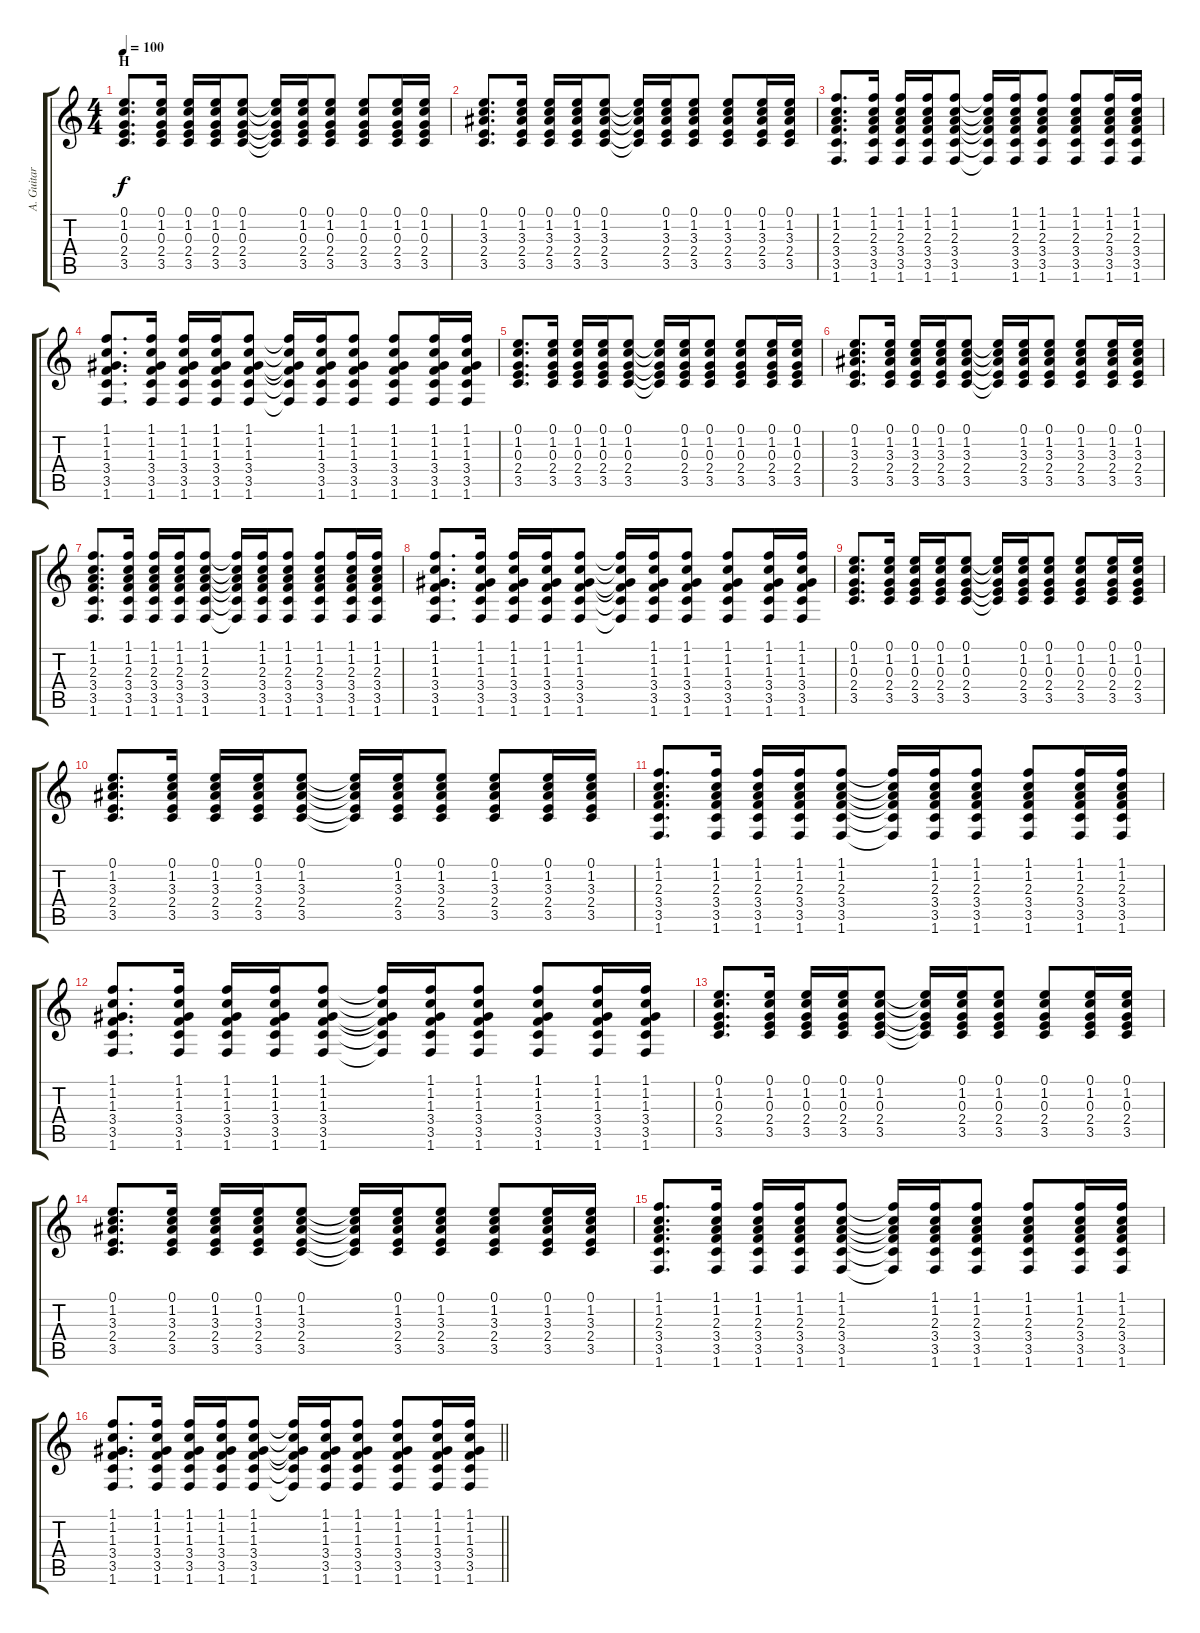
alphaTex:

\track ("A. Guitar" "A. Guitar") {instrument acousticguitarsteel}
\staff {score tabs}
\tuning (E4 B3 G3 D3 A2 E2) {hide}
\ts (4 4)
\section ("" "H")
\tempo 100
\clef g2
\ks c
(0.1 1.2 0.3 2.4 3.5).8{d dy f} (0.1 1.2 0.3 2.4 3.5).16 (0.1 1.2 0.3 2.4 3.5).16 (0.1 1.2 0.3 2.4 3.5).16 (0.1 1.2 0.3 2.4 3.5).8 (0.1{t} 1.2{t} 0.3{t} 2.4{t} 3.5{t}).16 (0.1 1.2 0.3 2.4 3.5).16 (0.1 1.2 0.3 2.4 3.5).8 (0.1 1.2 0.3 2.4 3.5).8 (0.1 1.2 0.3 2.4 3.5).16 (0.1 1.2 0.3 2.4 3.5).16 |
(0.1 1.2 3.3 2.4 3.5).8{d} (0.1 1.2 3.3 2.4 3.5).16 (0.1 1.2 3.3 2.4 3.5).16 (0.1 1.2 3.3 2.4 3.5).16 (0.1 1.2 3.3 2.4 3.5).8 (0.1{t} 1.2{t} 3.3{t} 2.4{t} 3.5{t}).16 (0.1 1.2 3.3 2.4 3.5).16 (0.1 1.2 3.3 2.4 3.5).8 (0.1 1.2 3.3 2.4 3.5).8 (0.1 1.2 3.3 2.4 3.5).16 (0.1 1.2 3.3 2.4 3.5).16 |
(1.1 1.2 2.3 3.4 3.5 1.6).8{d} (1.1 1.2 2.3 3.4 3.5 1.6).16 (1.1 1.2 2.3 3.4 3.5 1.6).16 (1.1 1.2 2.3 3.4 3.5 1.6).16 (1.1 1.2 2.3 3.4 3.5 1.6).8 (1.1{t} 1.2{t} 2.3{t} 3.4{t} 3.5{t} 1.6{t}).16 (1.1 1.2 2.3 3.4 3.5 1.6).16 (1.1 1.2 2.3 3.4 3.5 1.6).8 (1.1 1.2 2.3 3.4 3.5 1.6).8 (1.1 1.2 2.3 3.4 3.5 1.6).16 (1.1 1.2 2.3 3.4 3.5 1.6).16 |
(1.1 1.2 1.3 3.4 3.5 1.6).8{d} (1.1 1.2 1.3 3.4 3.5 1.6).16 (1.1 1.2 1.3 3.4 3.5 1.6).16 (1.1 1.2 1.3 3.4 3.5 1.6).16 (1.1 1.2 1.3 3.4 3.5 1.6).8 (1.1{t} 1.2{t} 1.3{t} 3.4{t} 3.5{t} 1.6{t}).16 (1.1 1.2 1.3 3.4 3.5 1.6).16 (1.1 1.2 1.3 3.4 3.5 1.6).8 (1.1 1.2 1.3 3.4 3.5 1.6).8 (1.1 1.2 1.3 3.4 3.5 1.6).16 (1.1 1.2 1.3 3.4 3.5 1.6).16 |
(0.1 1.2 0.3 2.4 3.5).8{d} (0.1 1.2 0.3 2.4 3.5).16 (0.1 1.2 0.3 2.4 3.5).16 (0.1 1.2 0.3 2.4 3.5).16 (0.1 1.2 0.3 2.4 3.5).8 (0.1{t} 1.2{t} 0.3{t} 2.4{t} 3.5{t}).16 (0.1 1.2 0.3 2.4 3.5).16 (0.1 1.2 0.3 2.4 3.5).8 (0.1 1.2 0.3 2.4 3.5).8 (0.1 1.2 0.3 2.4 3.5).16 (0.1 1.2 0.3 2.4 3.5).16 |
(0.1 1.2 3.3 2.4 3.5).8{d} (0.1 1.2 3.3 2.4 3.5).16 (0.1 1.2 3.3 2.4 3.5).16 (0.1 1.2 3.3 2.4 3.5).16 (0.1 1.2 3.3 2.4 3.5).8 (0.1{t} 1.2{t} 3.3{t} 2.4{t} 3.5{t}).16 (0.1 1.2 3.3 2.4 3.5).16 (0.1 1.2 3.3 2.4 3.5).8 (0.1 1.2 3.3 2.4 3.5).8 (0.1 1.2 3.3 2.4 3.5).16 (0.1 1.2 3.3 2.4 3.5).16 |
(1.1 1.2 2.3 3.4 3.5 1.6).8{d} (1.1 1.2 2.3 3.4 3.5 1.6).16 (1.1 1.2 2.3 3.4 3.5 1.6).16 (1.1 1.2 2.3 3.4 3.5 1.6).16 (1.1 1.2 2.3 3.4 3.5 1.6).8 (1.1{t} 1.2{t} 2.3{t} 3.4{t} 3.5{t} 1.6{t}).16 (1.1 1.2 2.3 3.4 3.5 1.6).16 (1.1 1.2 2.3 3.4 3.5 1.6).8 (1.1 1.2 2.3 3.4 3.5 1.6).8 (1.1 1.2 2.3 3.4 3.5 1.6).16 (1.1 1.2 2.3 3.4 3.5 1.6).16 |
(1.1 1.2 1.3 3.4 3.5 1.6).8{d} (1.1 1.2 1.3 3.4 3.5 1.6).16 (1.1 1.2 1.3 3.4 3.5 1.6).16 (1.1 1.2 1.3 3.4 3.5 1.6).16 (1.1 1.2 1.3 3.4 3.5 1.6).8 (1.1{t} 1.2{t} 1.3{t} 3.4{t} 3.5{t} 1.6{t}).16 (1.1 1.2 1.3 3.4 3.5 1.6).16 (1.1 1.2 1.3 3.4 3.5 1.6).8 (1.1 1.2 1.3 3.4 3.5 1.6).8 (1.1 1.2 1.3 3.4 3.5 1.6).16 (1.1 1.2 1.3 3.4 3.5 1.6).16 |
(0.1 1.2 0.3 2.4 3.5).8{d} (0.1 1.2 0.3 2.4 3.5).16 (0.1 1.2 0.3 2.4 3.5).16 (0.1 1.2 0.3 2.4 3.5).16 (0.1 1.2 0.3 2.4 3.5).8 (0.1{t} 1.2{t} 0.3{t} 2.4{t} 3.5{t}).16 (0.1 1.2 0.3 2.4 3.5).16 (0.1 1.2 0.3 2.4 3.5).8 (0.1 1.2 0.3 2.4 3.5).8 (0.1 1.2 0.3 2.4 3.5).16 (0.1 1.2 0.3 2.4 3.5).16 |
(0.1 1.2 3.3 2.4 3.5).8{d} (0.1 1.2 3.3 2.4 3.5).16 (0.1 1.2 3.3 2.4 3.5).16 (0.1 1.2 3.3 2.4 3.5).16 (0.1 1.2 3.3 2.4 3.5).8 (0.1{t} 1.2{t} 3.3{t} 2.4{t} 3.5{t}).16 (0.1 1.2 3.3 2.4 3.5).16 (0.1 1.2 3.3 2.4 3.5).8 (0.1 1.2 3.3 2.4 3.5).8 (0.1 1.2 3.3 2.4 3.5).16 (0.1 1.2 3.3 2.4 3.5).16 |
(1.1 1.2 2.3 3.4 3.5 1.6).8{d} (1.1 1.2 2.3 3.4 3.5 1.6).16 (1.1 1.2 2.3 3.4 3.5 1.6).16 (1.1 1.2 2.3 3.4 3.5 1.6).16 (1.1 1.2 2.3 3.4 3.5 1.6).8 (1.1{t} 1.2{t} 2.3{t} 3.4{t} 3.5{t} 1.6{t}).16 (1.1 1.2 2.3 3.4 3.5 1.6).16 (1.1 1.2 2.3 3.4 3.5 1.6).8 (1.1 1.2 2.3 3.4 3.5 1.6).8 (1.1 1.2 2.3 3.4 3.5 1.6).16 (1.1 1.2 2.3 3.4 3.5 1.6).16 |
(1.1 1.2 1.3 3.4 3.5 1.6).8{d} (1.1 1.2 1.3 3.4 3.5 1.6).16 (1.1 1.2 1.3 3.4 3.5 1.6).16 (1.1 1.2 1.3 3.4 3.5 1.6).16 (1.1 1.2 1.3 3.4 3.5 1.6).8 (1.1{t} 1.2{t} 1.3{t} 3.4{t} 3.5{t} 1.6{t}).16 (1.1 1.2 1.3 3.4 3.5 1.6).16 (1.1 1.2 1.3 3.4 3.5 1.6).8 (1.1 1.2 1.3 3.4 3.5 1.6).8 (1.1 1.2 1.3 3.4 3.5 1.6).16 (1.1 1.2 1.3 3.4 3.5 1.6).16 |
(0.1 1.2 0.3 2.4 3.5).8{d} (0.1 1.2 0.3 2.4 3.5).16 (0.1 1.2 0.3 2.4 3.5).16 (0.1 1.2 0.3 2.4 3.5).16 (0.1 1.2 0.3 2.4 3.5).8 (0.1{t} 1.2{t} 0.3{t} 2.4{t} 3.5{t}).16 (0.1 1.2 0.3 2.4 3.5).16 (0.1 1.2 0.3 2.4 3.5).8 (0.1 1.2 0.3 2.4 3.5).8 (0.1 1.2 0.3 2.4 3.5).16 (0.1 1.2 0.3 2.4 3.5).16 |
(0.1 1.2 3.3 2.4 3.5).8{d} (0.1 1.2 3.3 2.4 3.5).16 (0.1 1.2 3.3 2.4 3.5).16 (0.1 1.2 3.3 2.4 3.5).16 (0.1 1.2 3.3 2.4 3.5).8 (0.1{t} 1.2{t} 3.3{t} 2.4{t} 3.5{t}).16 (0.1 1.2 3.3 2.4 3.5).16 (0.1 1.2 3.3 2.4 3.5).8 (0.1 1.2 3.3 2.4 3.5).8 (0.1 1.2 3.3 2.4 3.5).16 (0.1 1.2 3.3 2.4 3.5).16 |
(1.1 1.2 2.3 3.4 3.5 1.6).8{d} (1.1 1.2 2.3 3.4 3.5 1.6).16 (1.1 1.2 2.3 3.4 3.5 1.6).16 (1.1 1.2 2.3 3.4 3.5 1.6).16 (1.1 1.2 2.3 3.4 3.5 1.6).8 (1.1{t} 1.2{t} 2.3{t} 3.4{t} 3.5{t} 1.6{t}).16 (1.1 1.2 2.3 3.4 3.5 1.6).16 (1.1 1.2 2.3 3.4 3.5 1.6).8 (1.1 1.2 2.3 3.4 3.5 1.6).8 (1.1 1.2 2.3 3.4 3.5 1.6).16 (1.1 1.2 2.3 3.4 3.5 1.6).16 |
\barLineRight lightlight
(1.1 1.2 1.3 3.4 3.5 1.6).8{d} (1.1 1.2 1.3 3.4 3.5 1.6).16 (1.1 1.2 1.3 3.4 3.5 1.6).16 (1.1 1.2 1.3 3.4 3.5 1.6).16 (1.1 1.2 1.3 3.4 3.5 1.6).8 (1.1{t} 1.2{t} 1.3{t} 3.4{t} 3.5{t} 1.6{t}).16 (1.1 1.2 1.3 3.4 3.5 1.6).16 (1.1 1.2 1.3 3.4 3.5 1.6).8 (1.1 1.2 1.3 3.4 3.5 1.6).8 (1.1 1.2 1.3 3.4 3.5 1.6).16 (1.1 1.2 1.3 3.4 3.5 1.6).16
